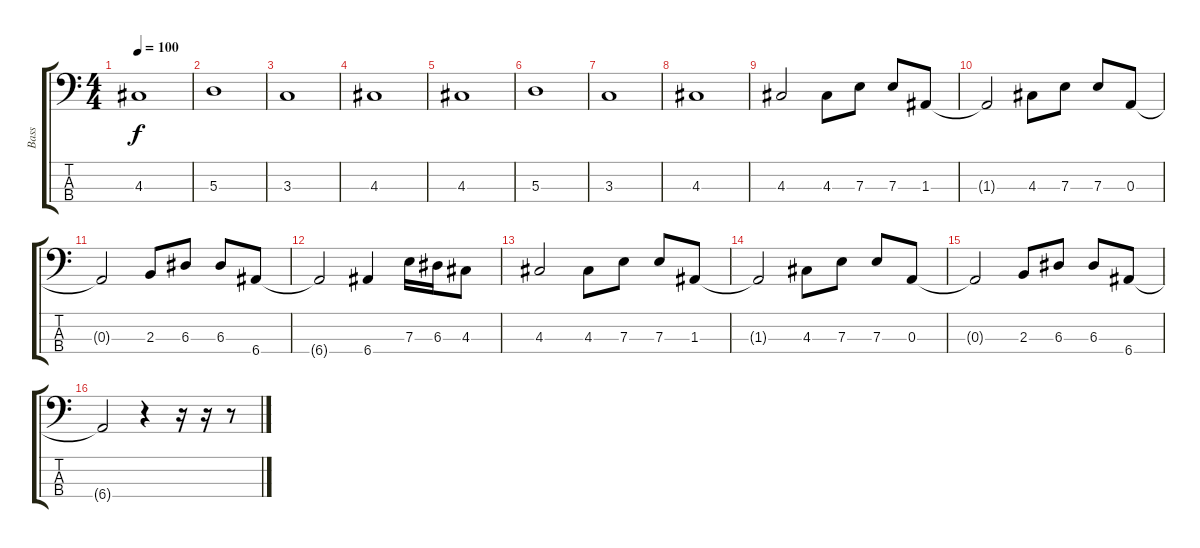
\track ("Bass" "Bass") {instrument electricbassfinger}
\staff {score tabs}
\tuning (G2 D2 A1 E1) {hide}
\ts (4 4)
\tempo 100
\clef f4
\ks c
4.3.1{dy f} |
5.3.1 |
3.3.1 |
4.3.1 |
4.3.1 |
5.3.1 |
3.3.1 |
4.3.1 |
4.3.2 4.3.8 7.3.8 7.3.8 1.3.8 |
1.3{t}.2 4.3.8 7.3.8 7.3.8 0.3.8 |
0.3{t}.2 2.3.8 6.3.8 6.3.8 6.4.8 |
6.4{t}.2 6.4.4 7.3.16 6.3.16 4.3.8 |
4.3.2 4.3.8 7.3.8 7.3.8 1.3.8 |
1.3{t}.2 4.3.8 7.3.8 7.3.8 0.3.8 |
0.3{t}.2 2.3.8 6.3.8 6.3.8 6.4.8 |
6.4{t}.2 r.4 r.16 r.16 r.8
